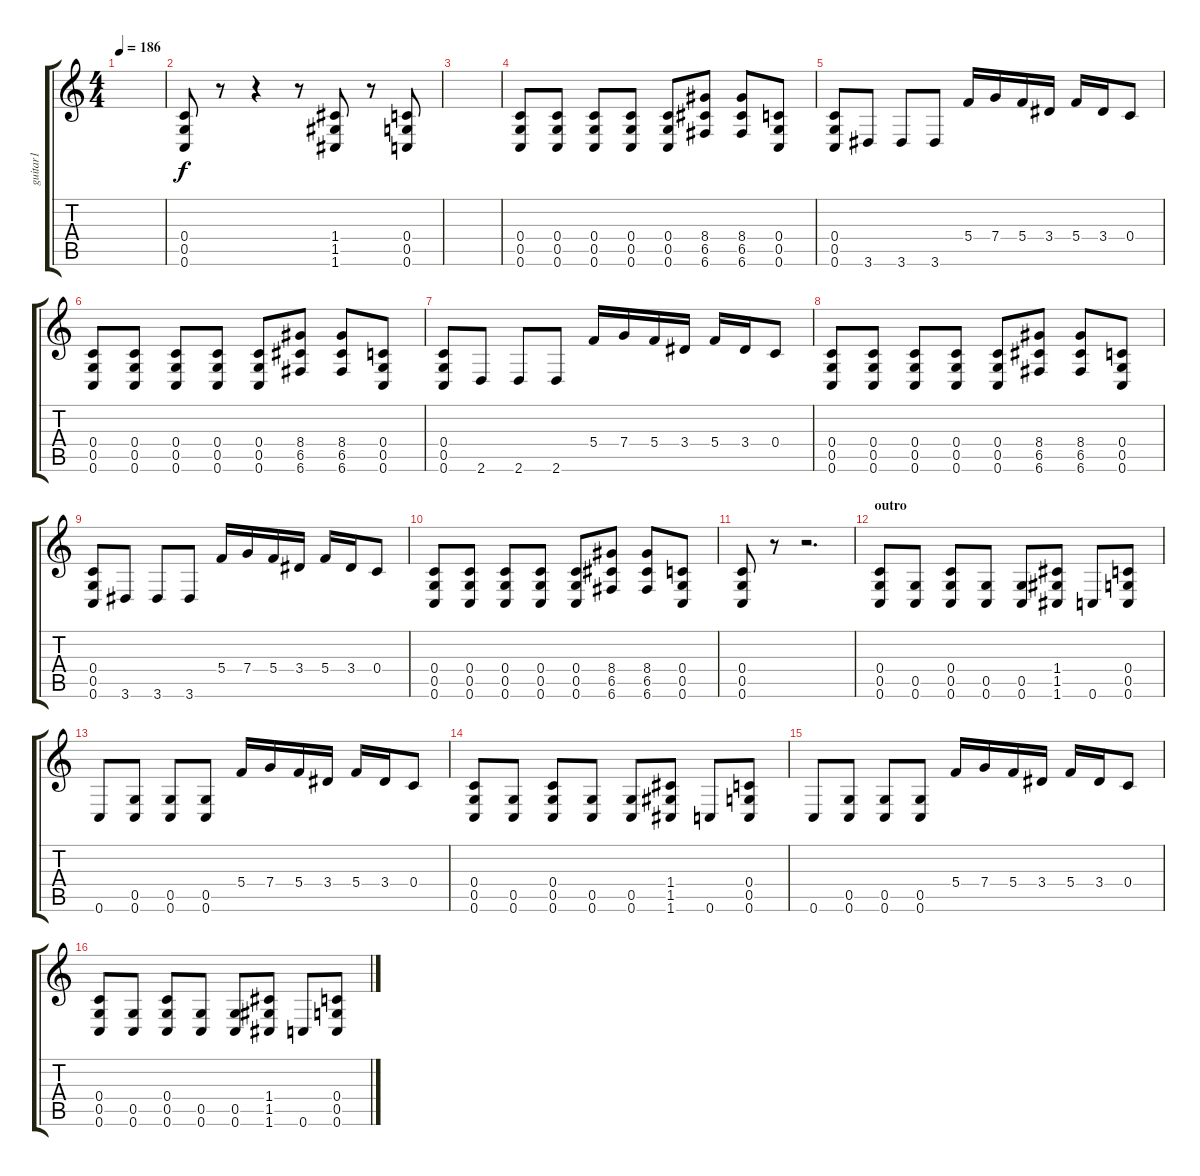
\track ("guitar1" "guitar1") {instrument distortionguitar}
\staff {score tabs}
\tuning (D4 A3 F3 C3 G2 C2) {hide}
\ts (4 4)
\tempo 186
\clef g2
\ks c
|
(0.4 0.5 0.6).8 r.8 r.4 r.8 (1.4 1.5 1.6).8 r.8 (0.4 0.5 0.6).8 |
|
(0.4 0.5 0.6).8 (0.4 0.5 0.6).8 (0.4 0.5 0.6).8 (0.4 0.5 0.6).8 (0.4 0.5 0.6).8 (8.4 6.5 6.6).8 (8.4 6.5 6.6).8 (0.4 0.5 0.6).8 |
(0.4 0.5 0.6).8 3.6.8 3.6.8 3.6.8 5.4.16 7.4.16 5.4.16 3.4.16 5.4.16 3.4.16 0.4.8 |
(0.4 0.5 0.6).8 (0.4 0.5 0.6).8 (0.4 0.5 0.6).8 (0.4 0.5 0.6).8 (0.4 0.5 0.6).8 (8.4 6.5 6.6).8 (8.4 6.5 6.6).8 (0.4 0.5 0.6).8 |
(0.4 0.5 0.6).8 2.6.8 2.6.8 2.6.8 5.4.16 7.4.16 5.4.16 3.4.16 5.4.16 3.4.16 0.4.8 |
(0.4 0.5 0.6).8 (0.4 0.5 0.6).8 (0.4 0.5 0.6).8 (0.4 0.5 0.6).8 (0.4 0.5 0.6).8 (8.4 6.5 6.6).8 (8.4 6.5 6.6).8 (0.4 0.5 0.6).8 |
(0.4 0.5 0.6).8 3.6.8 3.6.8 3.6.8 5.4.16 7.4.16 5.4.16 3.4.16 5.4.16 3.4.16 0.4.8 |
(0.4 0.5 0.6).8 (0.4 0.5 0.6).8 (0.4 0.5 0.6).8 (0.4 0.5 0.6).8 (0.4 0.5 0.6).8 (8.4 6.5 6.6).8 (8.4 6.5 6.6).8 (0.4 0.5 0.6).8 |
(0.4 0.5 0.6).8 r.8 r.2{d} |
\section ("" "outro")
(0.4 0.5 0.6).8 (0.5 0.6).8 (0.4 0.5 0.6).8 (0.5 0.6).8 (0.5 0.6).8 (1.4 1.5 1.6).8 0.6.8 (0.4 0.5 0.6).8 |
0.6.8 (0.5 0.6).8 (0.5 0.6).8 (0.5 0.6).8 5.4.16 7.4.16 5.4.16 3.4.16 5.4.16 3.4.16 0.4.8 |
(0.4 0.5 0.6).8 (0.5 0.6).8 (0.4 0.5 0.6).8 (0.5 0.6).8 (0.5 0.6).8 (1.4 1.5 1.6).8 0.6.8 (0.4 0.5 0.6).8 |
0.6.8 (0.5 0.6).8 (0.5 0.6).8 (0.5 0.6).8 5.4.16 7.4.16 5.4.16 3.4.16 5.4.16 3.4.16 0.4.8 |
(0.4 0.5 0.6).8 (0.5 0.6).8 (0.4 0.5 0.6).8 (0.5 0.6).8 (0.5 0.6).8 (1.4 1.5 1.6).8 0.6.8 (0.4 0.5 0.6).8
